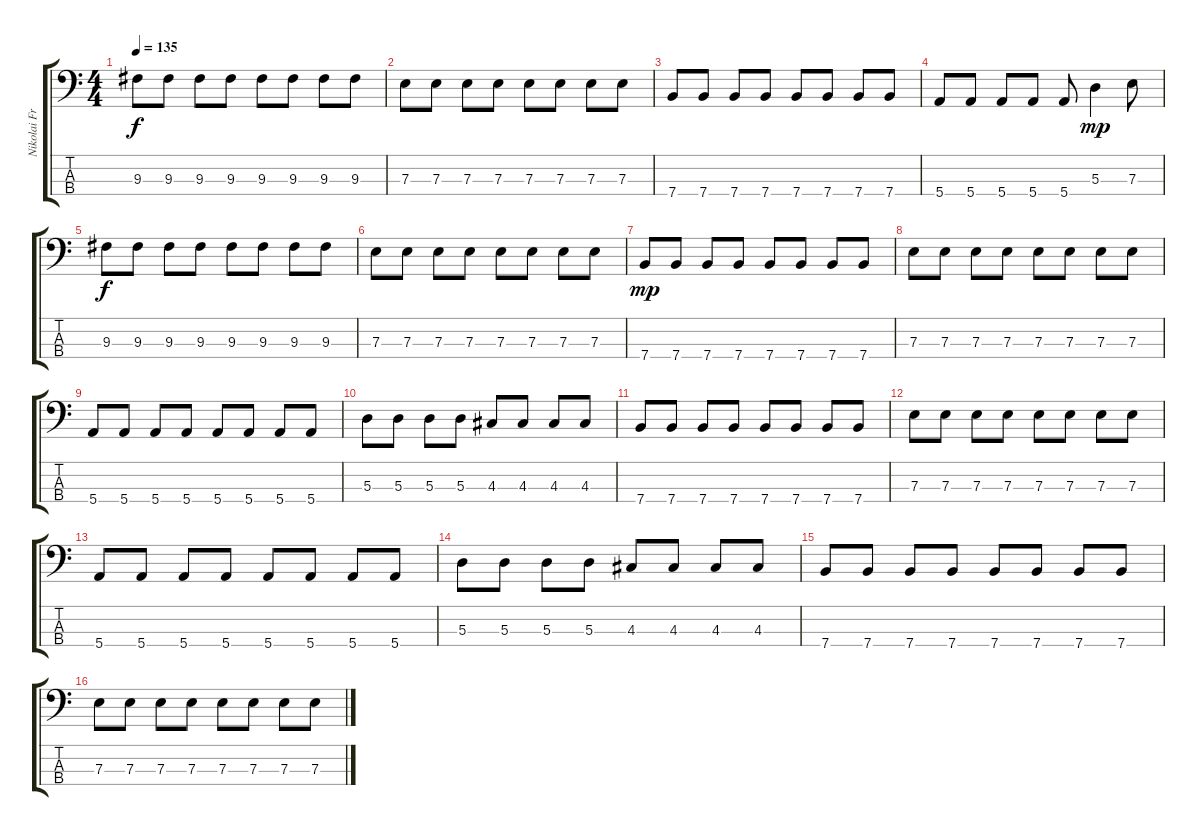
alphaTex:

\track ("Nikolai Fraiture" "Nikolai Fr") {instrument electricbassfinger}
\staff {score tabs}
\tuning (G2 D2 A1 E1) {hide}
\ts (4 4)
\tempo 135
\clef f4
\ks c
9.3.8{dy f} 9.3.8 9.3.8 9.3.8 9.3.8 9.3.8 9.3.8 9.3.8 |
7.3.8 7.3.8 7.3.8 7.3.8 7.3.8 7.3.8 7.3.8 7.3.8 |
7.4.8 7.4.8 7.4.8 7.4.8 7.4.8 7.4.8 7.4.8 7.4.8 |
5.4.8 5.4.8 5.4.8 5.4.8 5.4.8 5.3.4{dy mp} 7.3.8 |
9.3.8{dy f} 9.3.8 9.3.8 9.3.8 9.3.8 9.3.8 9.3.8 9.3.8 |
7.3.8 7.3.8 7.3.8 7.3.8 7.3.8 7.3.8 7.3.8 7.3.8 |
7.4.8{dy mp} 7.4.8 7.4.8 7.4.8 7.4.8 7.4.8 7.4.8 7.4.8 |
7.3.8 7.3.8 7.3.8 7.3.8 7.3.8 7.3.8 7.3.8 7.3.8 |
5.4.8 5.4.8 5.4.8 5.4.8 5.4.8 5.4.8 5.4.8 5.4.8 |
5.3.8 5.3.8 5.3.8 5.3.8 4.3.8 4.3.8 4.3.8 4.3.8 |
7.4.8 7.4.8 7.4.8 7.4.8 7.4.8 7.4.8 7.4.8 7.4.8 |
7.3.8 7.3.8 7.3.8 7.3.8 7.3.8 7.3.8 7.3.8 7.3.8 |
5.4.8 5.4.8 5.4.8 5.4.8 5.4.8 5.4.8 5.4.8 5.4.8 |
5.3.8 5.3.8 5.3.8 5.3.8 4.3.8 4.3.8 4.3.8 4.3.8 |
7.4.8 7.4.8 7.4.8 7.4.8 7.4.8 7.4.8 7.4.8 7.4.8 |
7.3.8 7.3.8 7.3.8 7.3.8 7.3.8 7.3.8 7.3.8 7.3.8
